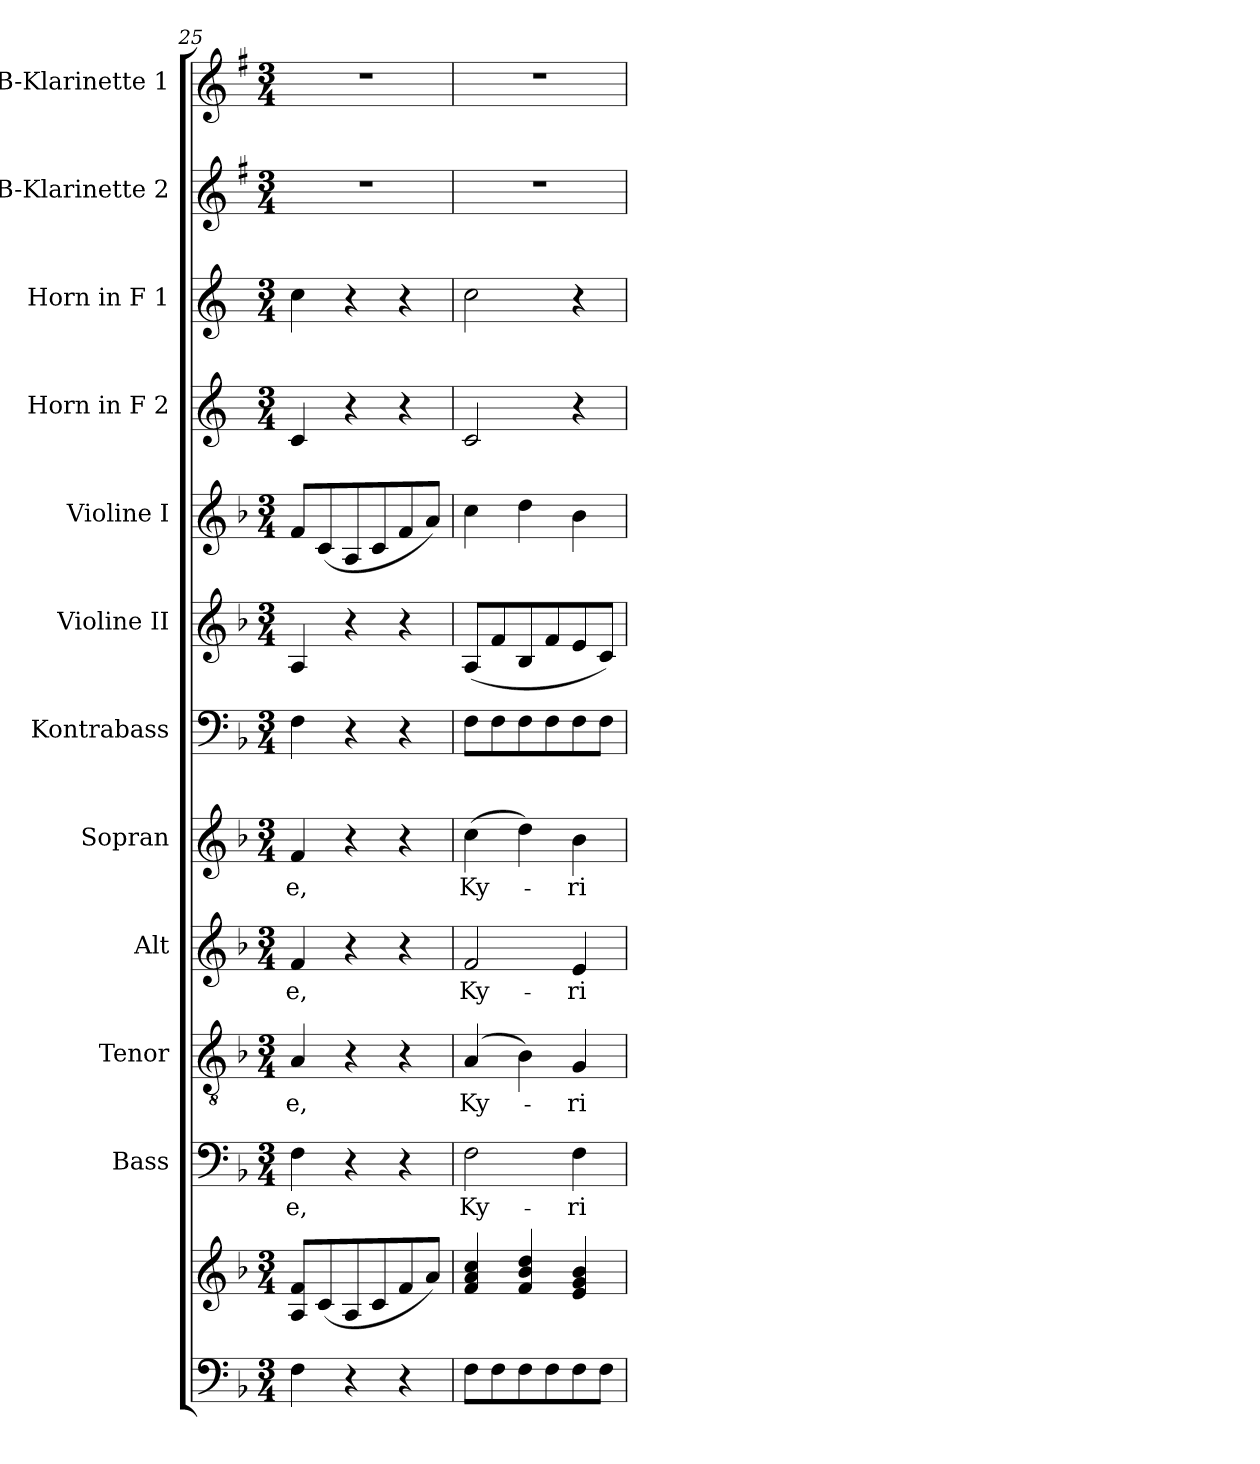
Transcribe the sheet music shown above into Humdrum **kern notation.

**kern	**kern	**kern	**text	**kern	**text	**kern	**text	**kern	**text	**kern	**kern	**kern	**kern	**kern	**kern	**kern
*part12	*part12	*part11	*part11	*part10	*part10	*part9	*part9	*part8	*part8	*part7	*part6	*part5	*part4	*part3	*part2	*part1
*staff13	*staff12	*staff11	*staff11	*staff10	*staff10	*staff9	*staff9	*staff8	*staff8	*staff7	*staff6	*staff5	*staff4	*staff3	*staff2	*staff1
*	*	*I"Bass	*	*I"Tenor	*	*I"Alt	*	*I"Sopran	*	*I"Kontrabass	*I"Violine II	*I"Violine I	*I"Horn in F 2	*I"Horn in F 1	*I"B-Klarinette 2	*I"B-Klarinette 1
*	*	*I'B.	*	*I'T.	*	*I'A.	*	*I'S.	*	*I'Kb.	*I'Vl. II	*I'Vl. I	*	*	*I'B Kl. 2	*I'B Kl. 1
*clefF4	*clefG2	*clefF4	*	*clefGv2	*	*clefG2	*	*clefG2	*	*clefF4	*clefG2	*clefG2	*clefG2	*clefG2	*clefG2	*clefG2
*	*	*	*	*	*	*	*	*	*	*ITrd7c12	*	*	*ITrd4c7	*ITrd4c7	*ITrd1c2	*ITrd1c2
*k[b-]	*k[b-]	*k[b-]	*	*k[b-]	*	*k[b-]	*	*k[b-]	*	*k[b-]	*k[b-]	*k[b-]	*k[b-]	*k[b-]	*k[b-]	*k[b-]
*F:	*F:	*F:	*	*F:	*	*F:	*	*F:	*	*F:	*F:	*F:	*F:	*F:	*F:	*F:
*M3/4	*M3/4	*M3/4	*	*M3/4	*	*M3/4	*	*M3/4	*	*M3/4	*M3/4	*M3/4	*M3/4	*M3/4	*M3/4	*M3/4
=25	=25	=25	=25	=25	=25	=25	=25	=25	=25	=25	=25	=25	=25	=25	=25	=25
!	!	!	!LO:LY:b	!	!LO:LY:b	!	!LO:LY:b	!	!LO:LY:b	!	!	!	!	!	!	!
4F\	8A/ 8f/L	4F\	-e,	4A/	-e,	4f/	-e,	4f/	-e,	4FF\	4A/	8f/L	4F/	4f\	2.r	2.r
.	(<8c/	.	.	.	.	.	.	.	.	.	.	(<8c/	.	.	.	.
4r	8A/	4r	.	4r	.	4r	.	4r	.	4r	4r	8A/	4r	4r	.	.
.	8c/	.	.	.	.	.	.	.	.	.	.	8c/	.	.	.	.
4r	8f/	4r	.	4r	.	4r	.	4r	.	4r	4r	8f/	4r	4r	.	.
.	8a/J)	.	.	.	.	.	.	.	.	.	.	8a/J)	.	.	.	.
=26	=26	=26	=26	=26	=26	=26	=26	=26	=26	=26	=26	=26	=26	=26	=26	=26
!	!	!	!LO:LY:b	!	!LO:LY:b	!	!LO:LY:b	!	!LO:LY:b	!	!	!	!	!	!	!
8F\L	4f/ 4a/ 4cc/	2F\	Ky-	(4A/	Ky-	2f/	Ky-	(>4cc\	Ky-	8FF\L	(<8A/L	4cc\	2F/	2f\	2.r	2.r
8F\	.	.	.	.	.	.	.	.	.	8FF\	8f/	.	.	.	.	.
8F\	4f/ 4b-/ 4dd/	.	.	4B-\)	.	.	.	4dd\)	.	8FF\	8B-/	4dd\	.	.	.	.
8F\	.	.	.	.	.	.	.	.	.	8FF\	8f/	.	.	.	.	.
!	!	!	!LO:LY:b	!	!LO:LY:b	!	!LO:LY:b	!	!LO:LY:b	!	!	!	!	!	!	!
8F\	4e/ 4g/ 4b-/	4F\	-ri-	4G/	-ri-	4e/	-ri-	4b-\	-ri-	8FF\	8e/	4b-\	4r	4r	.	.
8F\J	.	.	.	.	.	.	.	.	.	8FF\J	8c/J)	.	.	.	.	.
=	=	=	=	=	=	=	=	=	=	=	=	=	=	=	=	=
*-	*-	*-	*-	*-	*-	*-	*-	*-	*-	*-	*-	*-	*-	*-	*-	*-
